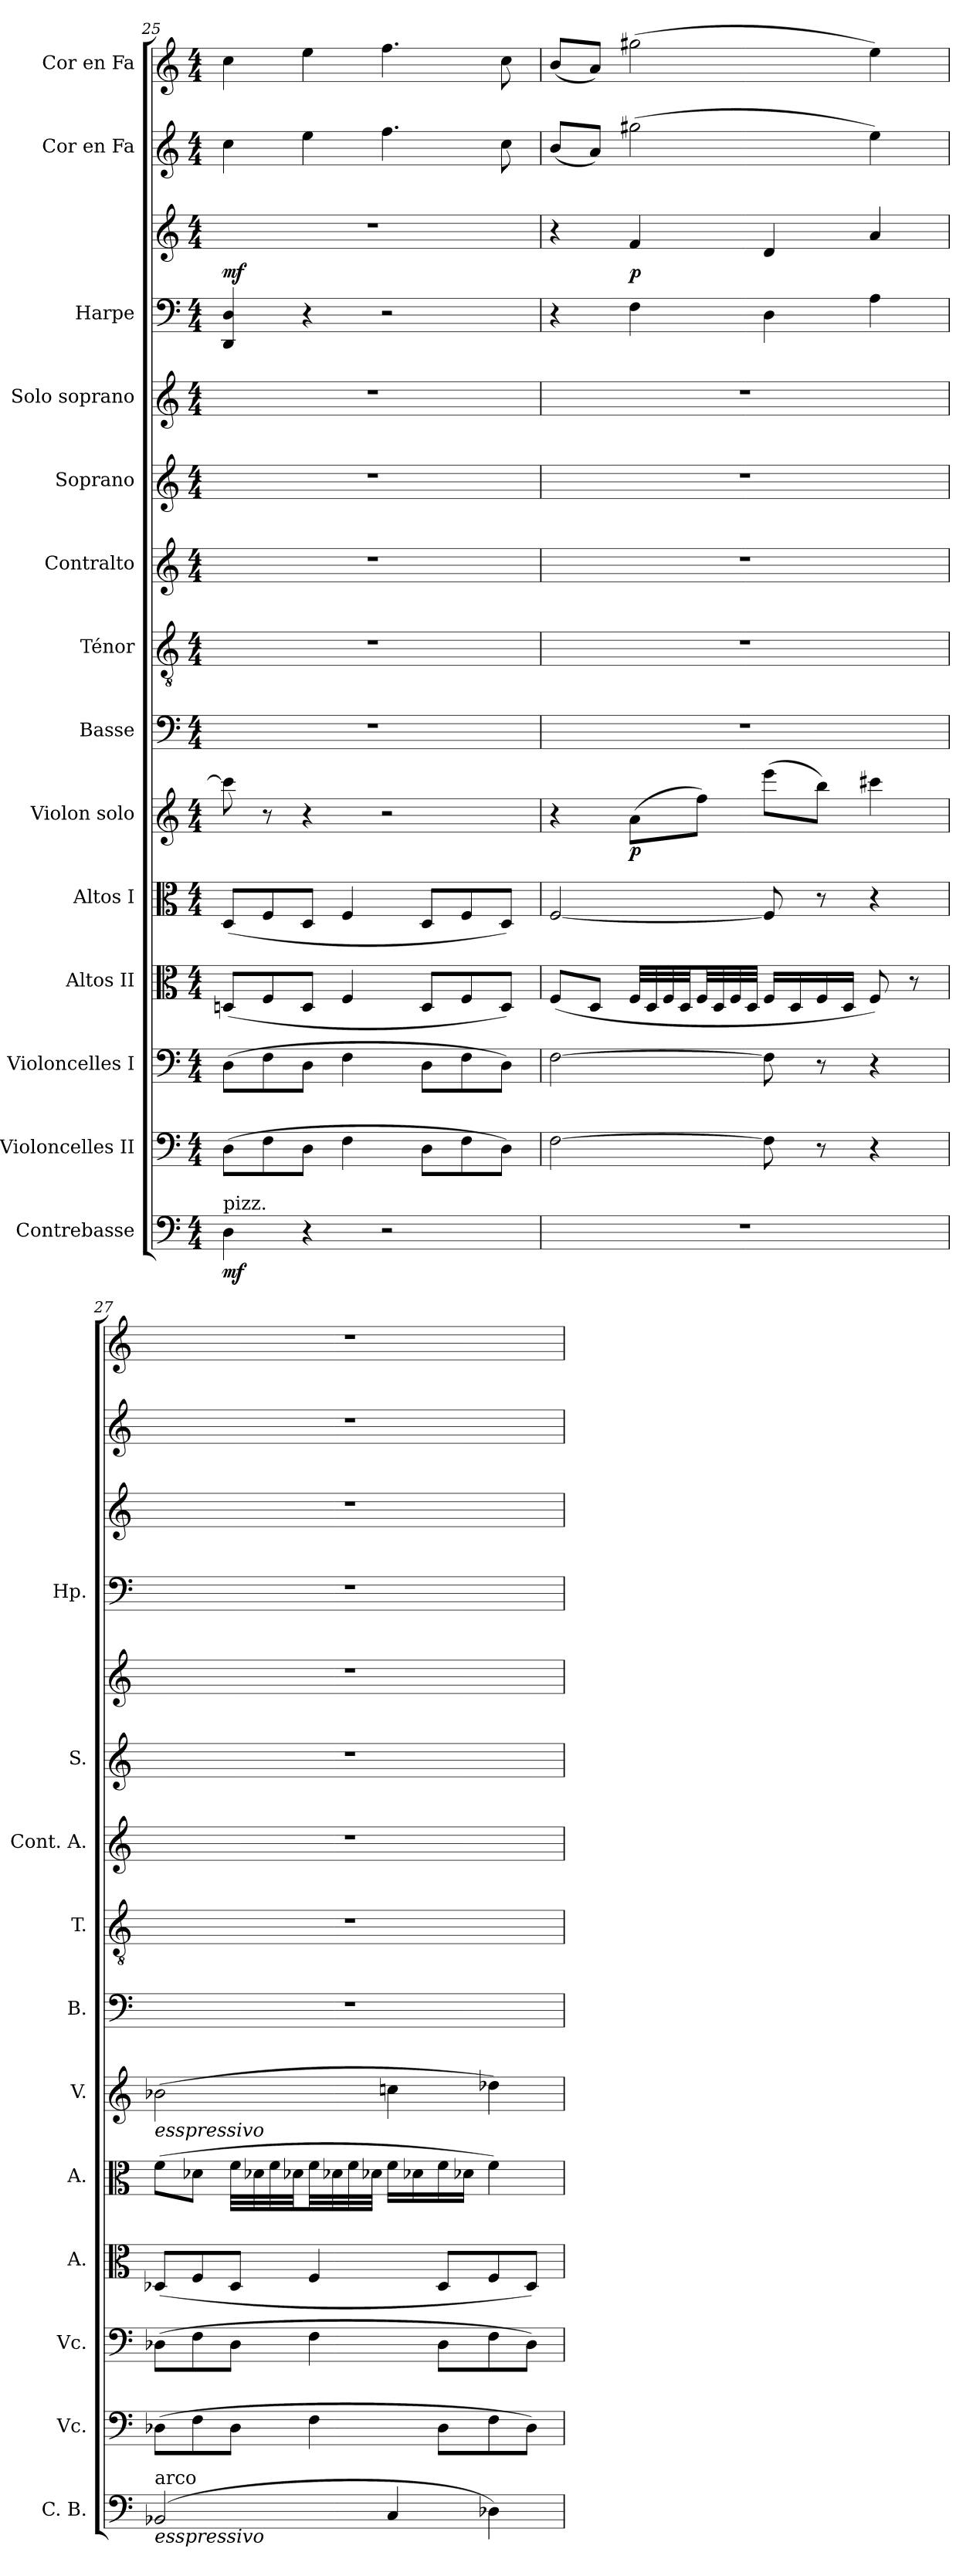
**kern	**dynam	**kern	**kern	**kern	**kern	**kern	**dynam	**kern	**kern	**kern	**kern	**kern	**kern	**kern	**dynam	**kern	**kern
*part14	*part14	*part13	*part12	*part11	*part10	*part9	*part9	*part8	*part7	*part6	*part5	*part4	*part3	*part3	*part3	*part2	*part1
*staff15	*staff15	*staff14	*staff13	*staff12	*staff11	*staff10	*staff10	*staff9	*staff8	*staff7	*staff6	*staff5	*staff4	*staff3	*staff3/4	*staff2	*staff1
*I"Contrebasse	*	*I"Violoncelles II	*I"Violoncelles I	*I"Altos II	*I"Altos I	*I"Violon solo	*	*I"Basse	*I"Ténor	*I"Contralto	*I"Soprano	*I"Solo soprano	*I"Harpe	*	*	*I"Cor en Fa	*I"Cor en Fa
*I'C. B.	*	*I'Vc.	*I'Vc.	*I'A.	*I'A.	*I'V.	*	*I'B.	*I'T.	*I'Cont. A.	*I'S.	*	*I'Hp.	*	*	*	*
*clefF4	*	*clefF4	*clefF4	*clefC3	*clefC3	*clefG2	*	*clefF4	*clefGv2	*clefG2	*clefG2	*clefG2	*clefF4	*clefG2	*	*clefG2	*clefG2
*ITrd7c12	*	*	*	*	*	*	*	*	*ITrd7c12	*	*	*	*	*	*	*ITrd4c7	*ITrd4c7
*k[]	*	*k[]	*k[]	*k[]	*k[]	*k[]	*	*k[]	*k[]	*k[]	*k[]	*k[]	*k[]	*k[]	*	*k[b-]	*k[b-]
*M4/4	*	*M4/4	*M4/4	*M4/4	*M4/4	*M4/4	*	*M4/4	*M4/4	*M4/4	*M4/4	*M4/4	*M4/4	*M4/4	*	*M4/4	*M4/4
=25	=25	=25	=25	=25	=25	=25	=25	=25	=25	=25	=25	=25	=25	=25	=25	=25	=25
!LO:TX:a:t=pizz.	!	!	!	!	!	!	!	!	!	!	!	!	!	!	!	!	!
4DDi\	mf	(8Di\L	(8Di\L	(8Dni/L	(8Di/L	8ccc#i\]	.	1r	1r	1r	1r	1r	4DDi/ 4Di	1r	mf	4fi\	4fi\
.	.	8Fi\	8Fi\	8Fi/	8Fi/	8r	.	.	.	.	.	.	.	.	.	.	.
4r	.	8Di\J	8Di\J	8Di/J	8Di/J	4r	.	.	.	.	.	.	4r	.	.	4ai\	4ai\
.	.	4Fi\	4Fi\	4Fi/	4Fi/	.	.	.	.	.	.	.	.	.	.	.	.
2r	.	.	.	.	.	2r	.	.	.	.	.	.	2r	.	.	4.b-i\	4.b-i\
.	.	8Di\L	8Di\L	8Di/L	8Di/L	.	.	.	.	.	.	.	.	.	.	.	.
.	.	8Fi\	8Fi\	8Fi/	8Fi/	.	.	.	.	.	.	.	.	.	.	.	.
.	.	8Di\J)	8Di\J)	8Di/J)	8Di/J)	.	.	.	.	.	.	.	.	.	.	8fi\	8fi\
=26	=26	=26	=26	=26	=26	=26	=26	=26	=26	=26	=26	=26	=26	=26	=26	=26	=26
1r	.	[>2Fi\	[>2Fi\	(8Fi/L	[<2Fi/	4r	.	1r	1r	1r	1r	1r	4r	4r	.	(8ei/L	(8ei/L
.	.	.	.	8Di/J	.	.	.	.	.	.	.	.	.	.	.	8di/J)	8di/J)
.	.	.	.	32Fi/LLL	.	(8ai\L	p	.	.	.	.	.	4Fi\	4fi/	p	(2cc#Xi\	(2cc#Xi\
.	.	.	.	32Di/	.	.	.	.	.	.	.	.	.	.	.	.	.
.	.	.	.	32Fi/	.	.	.	.	.	.	.	.	.	.	.	.	.
.	.	.	.	32Di/JJ	.	.	.	.	.	.	.	.	.	.	.	.	.
.	.	.	.	32Fi/LL	.	8ffi\J)	.	.	.	.	.	.	.	.	.	.	.
.	.	.	.	32Di/	.	.	.	.	.	.	.	.	.	.	.	.	.
.	.	.	.	32Fi/	.	.	.	.	.	.	.	.	.	.	.	.	.
.	.	.	.	32Di/JJJ	.	.	.	.	.	.	.	.	.	.	.	.	.
.	.	8Fi\]	8Fi\]	16Fi/LL	8Fi/]	(8eeei\L	.	.	.	.	.	.	4Di\	4di/	.	.	.
.	.	.	.	16Di/	.	.	.	.	.	.	.	.	.	.	.	.	.
.	.	8r	8r	16Fi/	8r	8bbi\J)	.	.	.	.	.	.	.	.	.	.	.
.	.	.	.	16Di/JJ	.	.	.	.	.	.	.	.	.	.	.	.	.
.	.	4r	4r	8Fi/)	4r	4ccc#Xi\	.	.	.	.	.	.	4Ai\	4ai/	.	4ai\)	4ai\)
.	.	.	.	8r	.	.	.	.	.	.	.	.	.	.	.	.	.
=27	=27	=27	=27	=27	=27	=27	=27	=27	=27	=27	=27	=27	=27	=27	=27	=27	=27
!	!	!	!	!	!	!LO:TX:b:i:t=esspressivo	!	!	!	!	!	!	!	!	!	!	!
!LO:TX:b:i:t=esspressivo	!	!	!	!	!	!	!	!	!	!	!	!	!	!	!	!	!
!LO:TX:a:t=arco	!	!	!	!	!	!	!	!	!	!	!	!	!	!	!	!	!
(2BBB-Xi/	.	(8D-Xi\L	(8D-Xi\L	(8D-Xi/L	(8fi\L	(2b-Xi\	.	1r	1r	1r	1r	1r	1r	1r	.	1r	1r
.	.	8Fi\	8Fi\	8Fi/	8d-Xi\J	.	.	.	.	.	.	.	.	.	.	.	.
.	.	8D-i\J	8D-i\J	8D-i/J	32fi\LLL	.	.	.	.	.	.	.	.	.	.	.	.
.	.	.	.	.	32d-Xi\	.	.	.	.	.	.	.	.	.	.	.	.
.	.	.	.	.	32fi\	.	.	.	.	.	.	.	.	.	.	.	.
.	.	.	.	.	32d-Xi\JJ	.	.	.	.	.	.	.	.	.	.	.	.
.	.	4Fi\	4Fi\	4Fi/	32fi\LL	.	.	.	.	.	.	.	.	.	.	.	.
.	.	.	.	.	32d-Xi\	.	.	.	.	.	.	.	.	.	.	.	.
.	.	.	.	.	32fi\	.	.	.	.	.	.	.	.	.	.	.	.
.	.	.	.	.	32d-Xi\JJJ	.	.	.	.	.	.	.	.	.	.	.	.
4CCi/	.	.	.	.	16fi\LL	4ccni\	.	.	.	.	.	.	.	.	.	.	.
.	.	.	.	.	16d-Xi\	.	.	.	.	.	.	.	.	.	.	.	.
.	.	8D-i\L	8D-i\L	8D-i/L	16fi\	.	.	.	.	.	.	.	.	.	.	.	.
.	.	.	.	.	16d-Xi\JJ	.	.	.	.	.	.	.	.	.	.	.	.
4DD-Xi\)	.	8Fi\	8Fi\	8Fi/	4fi\)	4dd-Xi\)	.	.	.	.	.	.	.	.	.	.	.
.	.	8D-i\J)	8D-i\J)	8D-i/J)	.	.	.	.	.	.	.	.	.	.	.	.	.
=	=	=	=	=	=	=	=	=	=	=	=	=	=	=	=	=	=
*-	*-	*-	*-	*-	*-	*-	*-	*-	*-	*-	*-	*-	*-	*-	*-	*-	*-
